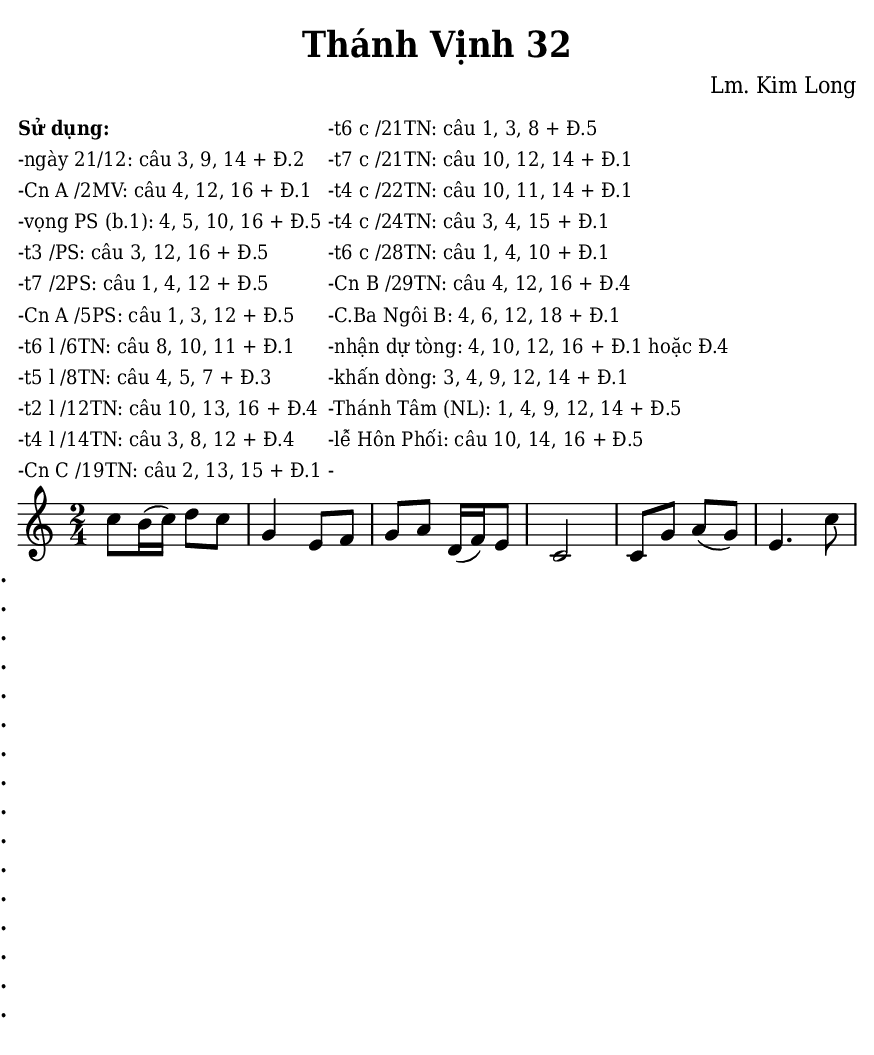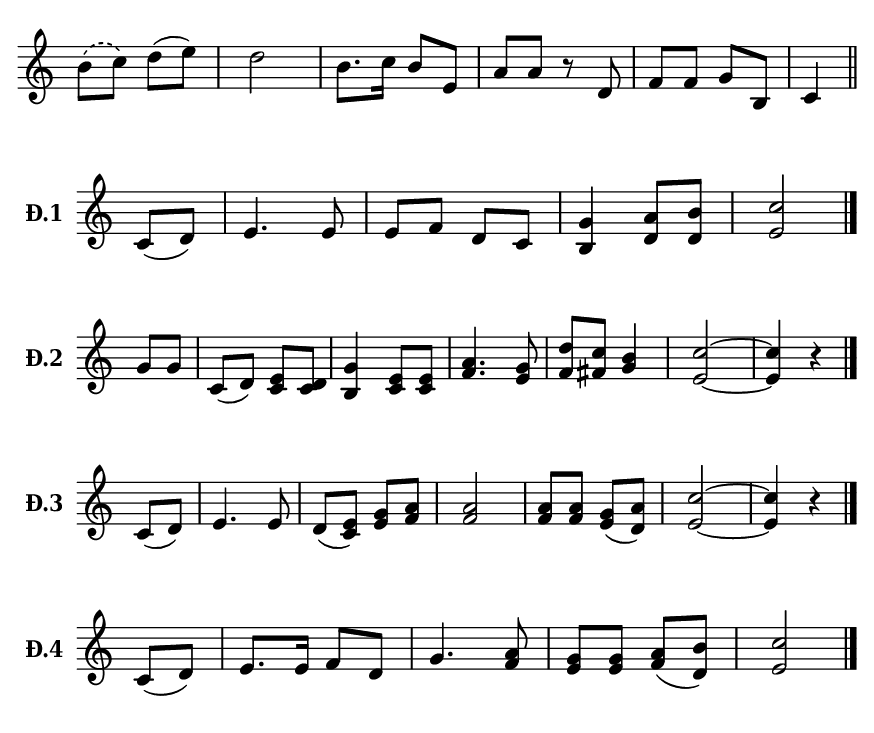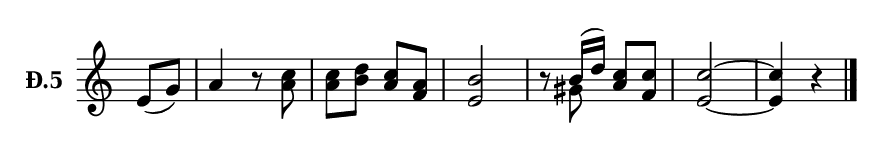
% Cài đặt chung
\version "2.22.1"
\include "english.ly"

\header {
  title = "Thánh Vịnh 32"
  composer = "Lm. Kim Long"
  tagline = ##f
}

% mã nguồn cho những chức năng chưa hỗ trợ trong phiên bản lilypond hiện tại
% cung cấp bởi cộng đồng lilypond khi gửi email đến lilypond-user@gnu.org
% in số phiên khúc trên mỗi dòng
#(define (add-grob-definition grob-name grob-entry)
     (set! all-grob-descriptions
           (cons ((@@ (lily) completize-grob-entry)
                  (cons grob-name grob-entry))
                 all-grob-descriptions)))

#(add-grob-definition
    'StanzaNumberSpanner
    `((direction . ,LEFT)
      (font-series . bold)
      (padding . 1.0)
      (side-axis . ,X)
      (stencil . ,ly:text-interface::print)
      (X-offset . ,ly:side-position-interface::x-aligned-side)
      (Y-extent . ,grob::always-Y-extent-from-stencil)
      (meta . ((class . Spanner)
               (interfaces . (font-interface
                              side-position-interface
                              stanza-number-interface
                              text-interface))))))

\layout {
    \context {
      \Global
      \grobdescriptions #all-grob-descriptions
    }
    \context {
      \Score
      \remove Stanza_number_align_engraver
      \consists
        #(lambda (context)
           (let ((texts '())
                 (syllables '()))
             (make-engraver
              (acknowledgers
               ((stanza-number-interface engraver grob source-engraver)
                  (set! texts (cons grob texts)))
               ((lyric-syllable-interface engraver grob source-engraver)
                  (set! syllables (cons grob syllables))))
              ((stop-translation-timestep engraver)
                 (for-each
                  (lambda (text)
                    (for-each
                     (lambda (syllable)
                       (ly:pointer-group-interface::add-grob
                        text
                        'side-support-elements
                        syllable))
                     syllables))
                  texts)
                 (set! syllables '())))))
    }
    \context {
      \Lyrics
      \remove Stanza_number_engraver
      \consists
        #(lambda (context)
           (let ((text #f)
                 (last-stanza #f))
             (make-engraver
              ((process-music engraver)
                 (let ((stanza (ly:context-property context 'stanza #f)))
                   (if (and stanza (not (equal? stanza last-stanza)))
                       (let ((column (ly:context-property context
'currentCommandColumn)))
                         (set! last-stanza stanza)
                         (if text
                             (ly:spanner-set-bound! text RIGHT column))
                         (set! text (ly:engraver-make-grob engraver
'StanzaNumberSpanner '()))
                         (ly:grob-set-property! text 'text stanza)
                         (ly:spanner-set-bound! text LEFT column)))))
              ((finalize engraver)
                 (if text
                     (let ((column (ly:context-property context
'currentCommandColumn)))
                       (ly:spanner-set-bound! text RIGHT column)))))))
      \override StanzaNumberSpanner.horizon-padding = 10000
    }
}

stanzaReminderOff =
  \temporary \override StanzaNumberSpanner.after-line-breaking =
     #(lambda (grob)
        ;; Can be replaced with (not (first-broken-spanner? grob)) in 2.23.
        (if (let ((siblings (ly:spanner-broken-into (ly:grob-original grob))))
              (and (pair? siblings)
                   (not (eq? grob (car siblings)))))
            (ly:grob-suicide! grob)))

stanzaReminderOn = \undo \stanzaReminderOff
% kết thúc mã nguồn

% Nhạc
nhacPhanMot = \relative c'' {
  \key c \major
  \time 2/4
  c8 b16 (c) d8 c |
  g4 e8 f |
  g a d,16 (f) e8 |
  c2 |
  c8 g' a (g) |
  e4. c'8 |
  %\once \slurDashed
  \once \phrasingSlurDashed
  b \(c\) d (e) |
  d2 |
  b8. c16 b8 e, |
  a a r d, |
  f f g b, |
  c4 \bar "||"
}

nhacPhanHai = \relative c' {
  \key c \major
  \time 2/4
  \partial 4
  c8 (d) |
  e4. e8 |
  e f d c |
  <<
    {
      g'4 a8 b |
      c2 \bar "|."
    }
    {
      b,4 d8 d |
      e2
    }
  >>
}

nhacPhanBa = \relative c'' {
  \key c \major
  \time 2/4
  \partial 4
  g8 g |
  c, (d)
  <<
    {
      e d |
      g4 e8 e |
      a4. g8 |
      d' c b4 |
      c2 ~ |
      c4 r \bar "|."
    }
    {
      c,8 c |
      b4 c8 c |
      f4. e8 |
      f fs g4 |
      e2 ~ |
      e4 r
    }
  >>
}

nhacPhanBon = \relative c' {
  \key c \major
  \time 2/4
  \partial 4
  c8 (d) |
  e4. e8 |
  d (
  <<
    {
      e) g a |
      a2 |
      a8 a g (a) |
      c2 ~ |
      c4 r \bar "|."
    }
    {
      c,8) e f |
      f2 |
      f8 f e (d) |
      e2 ~ |
      e4 r
    }
  >>
}

nhacPhanNam = \relative c' {
  \key c \major
  \time 2/4
  \partial 4
  c8 (d) |
  e8. e16 f8 d |
  g4.
  <<
    {
      a8 |
      g g a (b) |
      c2 \bar "|."
    }
    {
      f,8 |
      e e f (d) |
      e2
    }
  >>
}

nhacPhanSau = \relative c' {
  \key c \major
  \time 2/4
  \partial 4
  e8 (g) |
  a4 r8
  <<
    {
      c8 |
      c d c a |
      b2 |
      r8
    }
    {
      a |
      a b a f |
      e2 |
      r8
    }
  >>
  <<
    {
      \voiceOne
      b'16 (d)
    }
    \new Voice = "splitpart" {
      \voiceTwo
      gs,8
    }
  >>
  \oneVoice
  <<
    {
      c8 c |
      c2 ~ |
      c4 r \bar "|."
    }
    {
      a8 f |
      e2 ~ |
      e4 r
    }
  >>
}

% Lời
loiPhanMot = \lyricmode {
  <<
    {
      \set stanza = "1."
      
    }
    \new Lyrics {
	    \set associatedVoice = "beSop"
	    \set stanza = "2."
      \override Lyrics.LyricText.font-shape = #'italic
      
    }
    \new Lyrics {
	    \set associatedVoice = "beSop"
	    \set stanza = "3."
      
    }
    \new Lyrics {
	    \set associatedVoice = "beSop"
	    \set stanza = "4."
      \override Lyrics.LyricText.font-shape = #'italic
      
    }
    \new Lyrics {
	    \set associatedVoice = "beSop"
	    \set stanza = "5."
      
    }
    \new Lyrics {
	    \set associatedVoice = "beSop"
	    \set stanza = "6."
      \override Lyrics.LyricText.font-shape = #'italic
      
    }
    \new Lyrics {
	    \set associatedVoice = "beSop"
	    \set stanza = "7."
      
    }
    \new Lyrics {
	    \set associatedVoice = "beSop"
	    \set stanza = "8."
      \override Lyrics.LyricText.font-shape = #'italic
      
    }
    \new Lyrics {
	    \set associatedVoice = "beSop"
	    \set stanza = "9."
      
    }
    \new Lyrics {
	    \set associatedVoice = "beSop"
	    \set stanza = "10."
      \override Lyrics.LyricText.font-shape = #'italic
      
    }
    \new Lyrics {
	    \set associatedVoice = "beSop"
	    \set stanza = "11."
      
    }
    \new Lyrics {
	    \set associatedVoice = "beSop"
	    \set stanza = "12."
      \override Lyrics.LyricText.font-shape = #'italic
      
    }
    \new Lyrics {
	    \set associatedVoice = "beSop"
	    \set stanza = "13."
      
    }
    \new Lyrics {
	    \set associatedVoice = "beSop"
	    \set stanza = "14."
      \override Lyrics.LyricText.font-shape = #'italic
      
    }
    \new Lyrics {
	    \set associatedVoice = "beSop"
	    \set stanza = "15."
      
    }
    \new Lyrics {
	    \set associatedVoice = "beSop"
	    \set stanza = "16."
      \override Lyrics.LyricText.font-shape = #'italic
      
    }
  >>
}

loiPhanHai = \lyricmode {
  
}

loiPhanBa = \lyricmode {
  
}

loiPhanBon = \lyricmode {
  
}

loiPhanNam = \lyricmode {
  
}

loiPhanSau = \lyricmode {
  
}

% Dàn trang
\paper {
  #(set-paper-size "a5")
  top-margin = 3\mm
  bottom-margin = 3\mm
  left-margin = 3\mm
  right-margin = 3\mm
  indent = #0
  #(define fonts
	 (make-pango-font-tree "Deja Vu Serif Condensed"
	 		       "Deja Vu Serif Condensed"
			       "Deja Vu Serif Condensed"
			       (/ 20 20)))
  print-page-number = ##f
  ragged-bottom = ##t
  page-count = 3
}

\markup {
  \vspace #1
  %\fill-line {
    \column {
      \left-align {
        \line { \bold \small "Sử dụng:" }
        \line { \small "-ngày 21/12: câu 3, 9, 14 + Đ.2" }
        \line { \small "-Cn A /2MV: câu 4, 12, 16 + Đ.1" }
        \line { \small "-vọng PS (b.1): 4, 5, 10, 16 + Đ.5" }
        \line { \small "-t3 /PS: câu 3, 12, 16 + Đ.5" }
        \line { \small "-t7 /2PS: câu 1, 4, 12 + Đ.5" }
        \line { \small "-Cn A /5PS: câu 1, 3, 12 + Đ.5" }
        \line { \small "-t6 l /6TN: câu 8, 10, 11 + Đ.1" }
        \line { \small "-t5 l /8TN: câu 4, 5, 7 + Đ.3" }
        \line { \small "-t2 l /12TN: câu 10, 13, 16 + Đ.4" }
        \line { \small "-t4 l /14TN: câu 3, 8, 12 + Đ.4" }
        \line { \small "-Cn C /19TN: câu 2, 13, 15 + Đ.1" }
      }
    }
    \column {
      \left-align {
        \line { \small "-t6 c /21TN: câu 1, 3, 8 + Đ.5" }
        \line { \small "-t7 c /21TN: câu 10, 12, 14 + Đ.1" }
        \line { \small "-t4 c /22TN: câu 10, 11, 14 + Đ.1" }
        \line { \small "-t4 c /24TN: câu 3, 4, 15 + Đ.1" }
        \line { \small "-t6 c /28TN: câu 1, 4, 10 + Đ.1" }
        \line { \small "-Cn B /29TN: câu 4, 12, 16 + Đ.4" }
        \line { \small "-C.Ba Ngôi B: 4, 6, 12, 18 + Đ.1" }
        \line { \small "-nhận dự tòng: 4, 10, 12, 16 + Đ.1 hoặc Đ.4" }
        \line { \small "-khấn dòng: 3, 4, 9, 12, 14 + Đ.1" }
        \line { \small "-Thánh Tâm (NL): 1, 4, 9, 12, 14 + Đ.5" }
        \line { \small "-lễ Hôn Phối: câu 10, 14, 16 + Đ.5" }
        \line { \small "-" }
      }
    }
  %}
}

\score {
  <<
    \new Staff <<
        \clef treble
        \new Voice = beSop {
          \nhacPhanMot
        }
      \new Lyrics \lyricsto beSop \loiPhanMot
    >>
  >>
  \layout {
    \override Lyrics.LyricSpace.minimum-distance = #1
    \override Score.BarNumber.break-visibility = ##(#f #f #f)
    \override Score.SpacingSpanner.uniform-stretching = ##t
    ragged-last = ##f
  }
}

\score {
  <<
    \new Staff \with {
      \remove "Time_signature_engraver"
      instrumentName = \markup { \bold "Đ.1" }} <<
        \clef treble
        \new Voice = beSop {
          \nhacPhanHai
        }
      \new Lyrics \lyricsto beSop \loiPhanHai
    >>
  >>
  \layout {
    indent = 10
    \override Lyrics.LyricSpace.minimum-distance = #0.6
    \override Score.BarNumber.break-visibility = ##(#f #f #f)
    \override Score.SpacingSpanner.uniform-stretching = ##t
    ragged-last = ##f
  }
}

\score {
  <<
    \new Staff \with {
      \remove "Time_signature_engraver"
      instrumentName = \markup { \bold "Đ.2" }} <<
        \clef treble
        \new Voice = beSop {
          \nhacPhanBa
        }
      \new Lyrics \lyricsto beSop \loiPhanBa
    >>
  >>
  \layout {
    indent = 10
    \override Lyrics.LyricSpace.minimum-distance = #0.45
    \override Score.BarNumber.break-visibility = ##(#f #f #f)
    \override Score.SpacingSpanner.uniform-stretching = ##t
    ragged-last = ##f
  }
}

\score {
  <<
    \new Staff \with {
      \remove "Time_signature_engraver"
      instrumentName = \markup { \bold "Đ.3" }} <<
        \clef treble
        \new Voice = beSop {
          \nhacPhanBon
        }
      \new Lyrics \lyricsto beSop \loiPhanBon
    >>
  >>
  \layout {
    indent = 10
    \override Lyrics.LyricSpace.minimum-distance = #0.6
    \override Score.BarNumber.break-visibility = ##(#f #f #f)
    \override Score.SpacingSpanner.uniform-stretching = ##t
    ragged-last = ##f
  }
}

\score {
  <<
    \new Staff \with {
      \remove "Time_signature_engraver"
      instrumentName = \markup { \bold "Đ.4" }} <<
        \clef treble
        \new Voice = beSop {
          \nhacPhanNam
        }
      \new Lyrics \lyricsto beSop \loiPhanNam
    >>
  >>
  \layout {
    indent = 10
    \override Lyrics.LyricSpace.minimum-distance = #0.6
    \override Score.BarNumber.break-visibility = ##(#f #f #f)
    \override Score.SpacingSpanner.uniform-stretching = ##t
    ragged-last = ##f
  }
}

\score {
  <<
    \new Staff \with {
      \remove "Time_signature_engraver"
      instrumentName = \markup { \bold "Đ.5" }} <<
        \clef treble
        \new Voice = beSop {
          \nhacPhanSau
        }
      \new Lyrics \lyricsto beSop \loiPhanSau
    >>
  >>
  \layout {
    indent = 10
    \override Lyrics.LyricSpace.minimum-distance = #0.6
    \override Score.BarNumber.break-visibility = ##(#f #f #f)
    \override Score.SpacingSpanner.uniform-stretching = ##t
    ragged-last = ##f
  }
}
